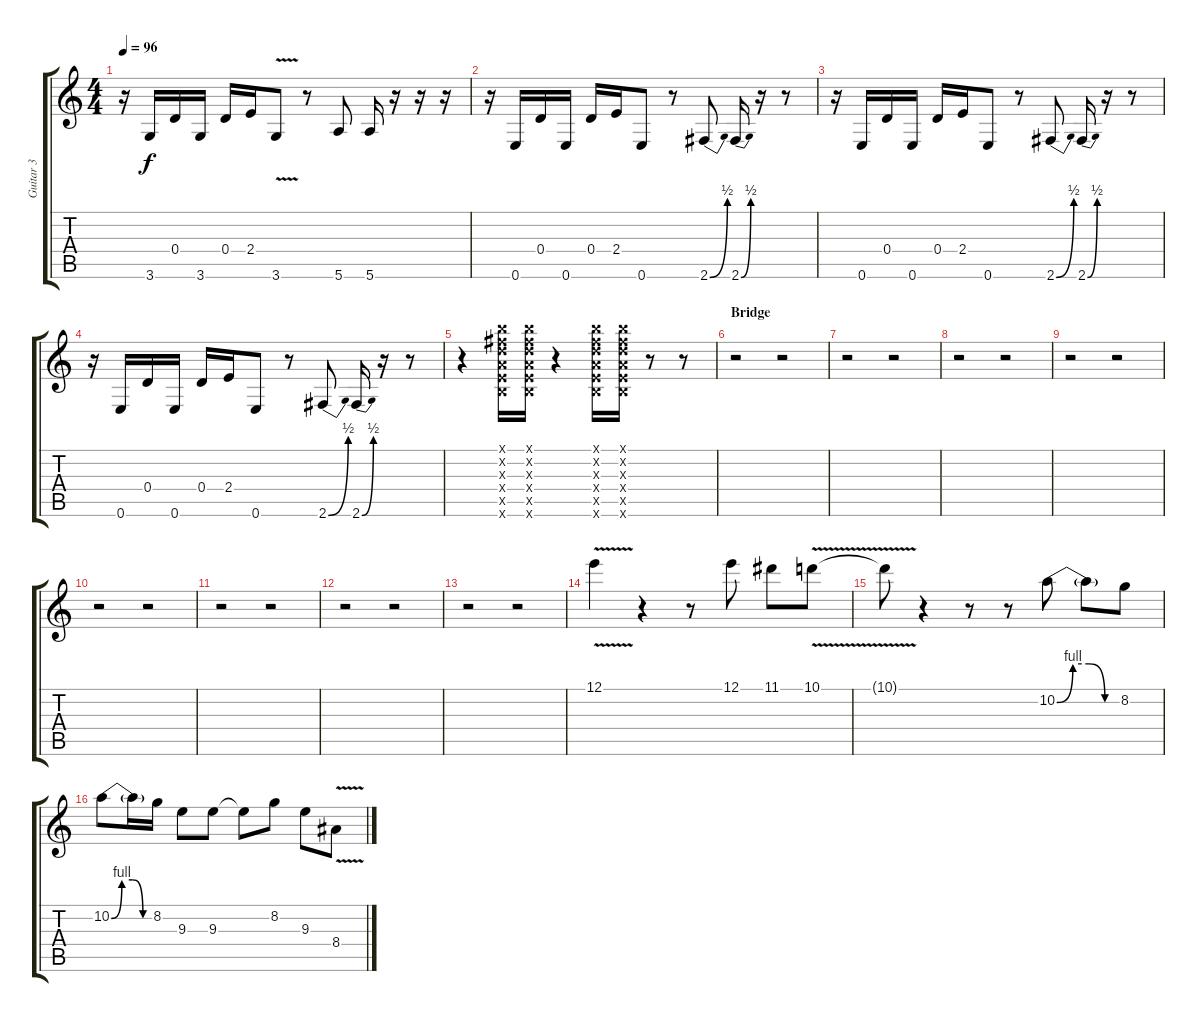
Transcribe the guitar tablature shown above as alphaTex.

\track ("Guitar 3" "Guitar 3") {instrument distortionguitar}
\staff {score tabs}
\tuning (E4 B3 G3 D3 A2 E2) {hide}
\ts (4 4)
\tempo 96
\clef g2
\ks c
r.16{dy f} 3.6.16 0.4.16 3.6.16 0.4.16 2.4.16 3.6{v}.8 r.8 5.6.8 5.6.16 r.16 r.16 r.16 |
r.16 0.6.16 0.4.16 0.6.16 0.4.16 2.4.16 0.6.8 r.8 2.6{be (bend 0 0 60 2)}.8 2.6{be (bend 0 0 60 2)}.16 r.16 r.8 |
r.16 0.6.16 0.4.16 0.6.16 0.4.16 2.4.16 0.6.8 r.8 2.6{be (bend 0 0 60 2)}.8 2.6{be (bend 0 0 60 2)}.16 r.16 r.8 |
r.16 0.6.16 0.4.16 0.6.16 0.4.16 2.4.16 0.6.8 r.8 2.6{be (bend 0 0 60 2)}.8 2.6{be (bend 0 0 60 2)}.16 r.16 r.8 |
r.4 (7.1{x} 7.2{x} 7.3{x} 7.4{x} 7.5{x} 7.6{x}).16 (7.1{x} 7.2{x} 7.3{x} 7.4{x} 7.5{x} 7.6{x}).16 r.4 (7.1{x} 7.2{x} 7.3{x} 7.4{x} 7.5{x} 7.6{x}).16 (7.1{x} 7.2{x} 7.3{x} 7.4{x} 7.5{x} 7.6{x}).16 r.8 r.8 |
\section ("" "Bridge")
r.2 r.2 |
r.2 r.2 |
r.2 r.2 |
r.2 r.2 |
r.2 r.2 |
r.2 r.2 |
r.2 r.2 |
r.2 r.2 |
12.1{v}.4 r.4 r.8 12.1.8 11.1.8 10.1{v}.8 |
10.1{v t}.8 r.4 r.8 r.8 10.2{be (custom 0 0 15 4 30 4 45 0 60 0)}.8 10.2{t}.8 8.2.8 |
10.2{be (custom 0 0 15 4 30 4 45 0 60 0)}.8 10.2{t}.16 8.2.16 9.3.8 9.3.8 9.3{t}.8 8.2.8 9.3.8 8.4{v}.8
